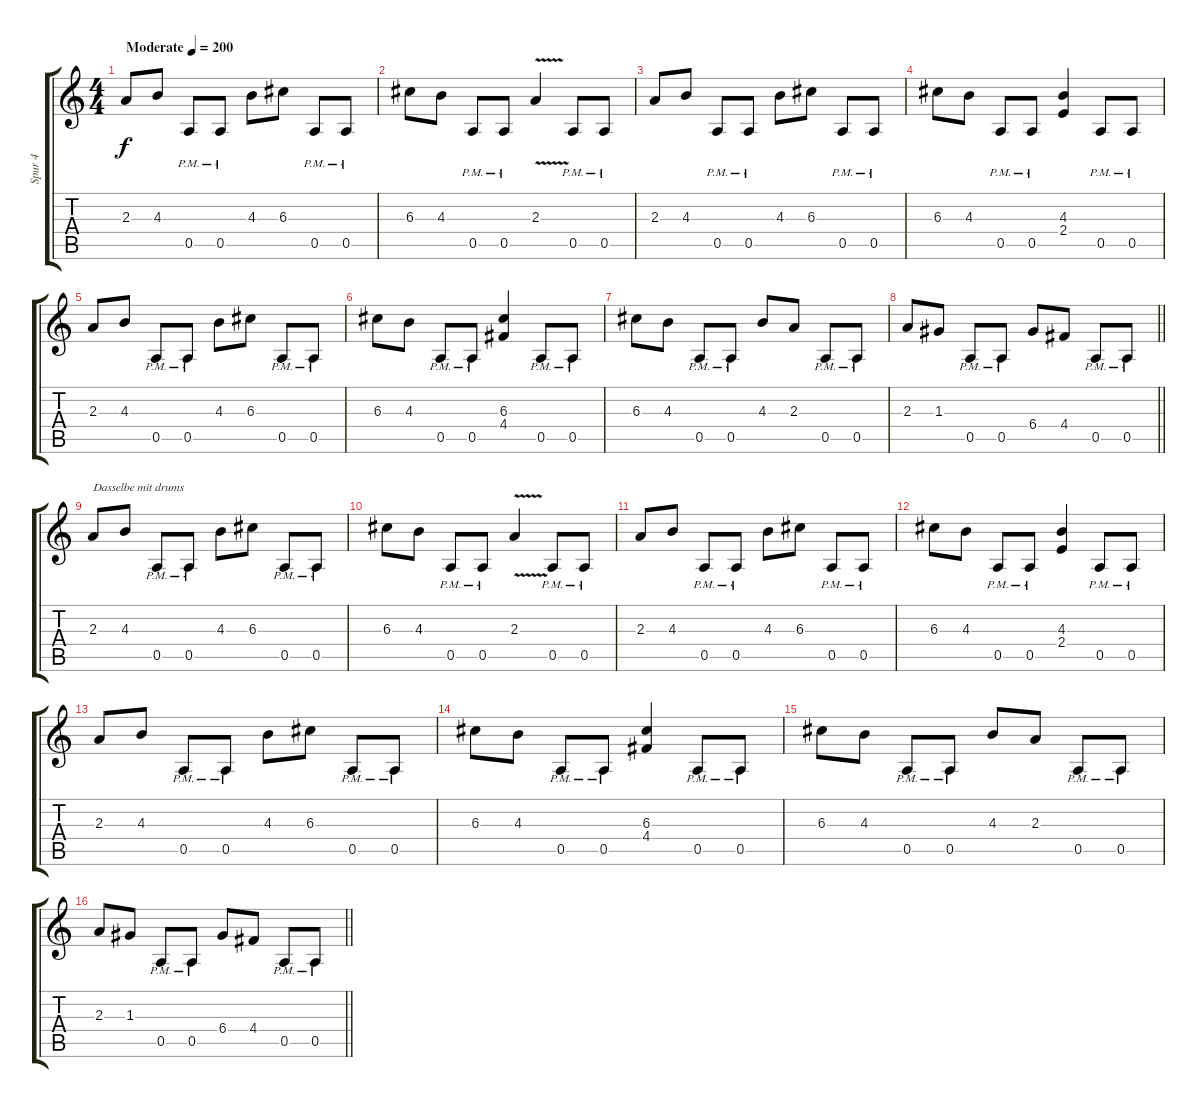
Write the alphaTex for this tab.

\track ("Spur 4" "Spur 4") {instrument distortionguitar}
\staff {score tabs}
\tuning (E4 B3 G3 D3 A2 E2) {hide}
\ts (4 4)
\tempo (200 "Moderate")
\clef g2
\ks c
2.3.8{dy f instrument distortionguitar} 4.3.8 0.5{pm}.8 0.5{pm}.8 4.3.8 6.3.8 0.5{pm}.8 0.5{pm}.8 |
6.3.8 4.3.8 0.5{pm}.8 0.5{pm}.8 2.3{v}.4 0.5{pm}.8 0.5{pm}.8 |
2.3.8 4.3.8 0.5{pm}.8 0.5{pm}.8 4.3.8 6.3.8 0.5{pm}.8 0.5{pm}.8 |
6.3.8 4.3.8 0.5{pm}.8 0.5{pm}.8 (4.3 2.4).4 0.5{pm}.8 0.5{pm}.8 |
2.3.8 4.3.8 0.5{pm}.8 0.5{pm}.8 4.3.8 6.3.8 0.5{pm}.8 0.5{pm}.8 |
6.3.8 4.3.8 0.5{pm}.8 0.5{pm}.8 (6.3 4.4).4 0.5{pm}.8 0.5{pm}.8 |
6.3.8 4.3.8 0.5{pm}.8 0.5{pm}.8 4.3.8 2.3.8 0.5{pm}.8 0.5{pm}.8 |
\barLineRight lightlight
2.3.8 1.3.8 0.5{pm}.8 0.5{pm}.8 6.4.8 4.4.8 0.5{pm}.8 0.5{pm}.8 |
2.3.8{txt "Dasselbe mit drums"} 4.3.8 0.5{pm}.8 0.5{pm}.8 4.3.8 6.3.8 0.5{pm}.8 0.5{pm}.8 |
6.3.8 4.3.8 0.5{pm}.8 0.5{pm}.8 2.3{v}.4 0.5{pm}.8 0.5{pm}.8 |
2.3.8 4.3.8 0.5{pm}.8 0.5{pm}.8 4.3.8 6.3.8 0.5{pm}.8 0.5{pm}.8 |
6.3.8 4.3.8 0.5{pm}.8 0.5{pm}.8 (4.3 2.4).4 0.5{pm}.8 0.5{pm}.8 |
2.3.8 4.3.8 0.5{pm}.8 0.5{pm}.8 4.3.8 6.3.8 0.5{pm}.8 0.5{pm}.8 |
6.3.8 4.3.8 0.5{pm}.8 0.5{pm}.8 (6.3 4.4).4 0.5{pm}.8 0.5{pm}.8 |
6.3.8 4.3.8 0.5{pm}.8 0.5{pm}.8 4.3.8 2.3.8 0.5{pm}.8 0.5{pm}.8 |
\barLineRight lightlight
2.3.8 1.3.8 0.5{pm}.8 0.5{pm}.8 6.4.8 4.4.8 0.5{pm}.8 0.5{pm}.8
